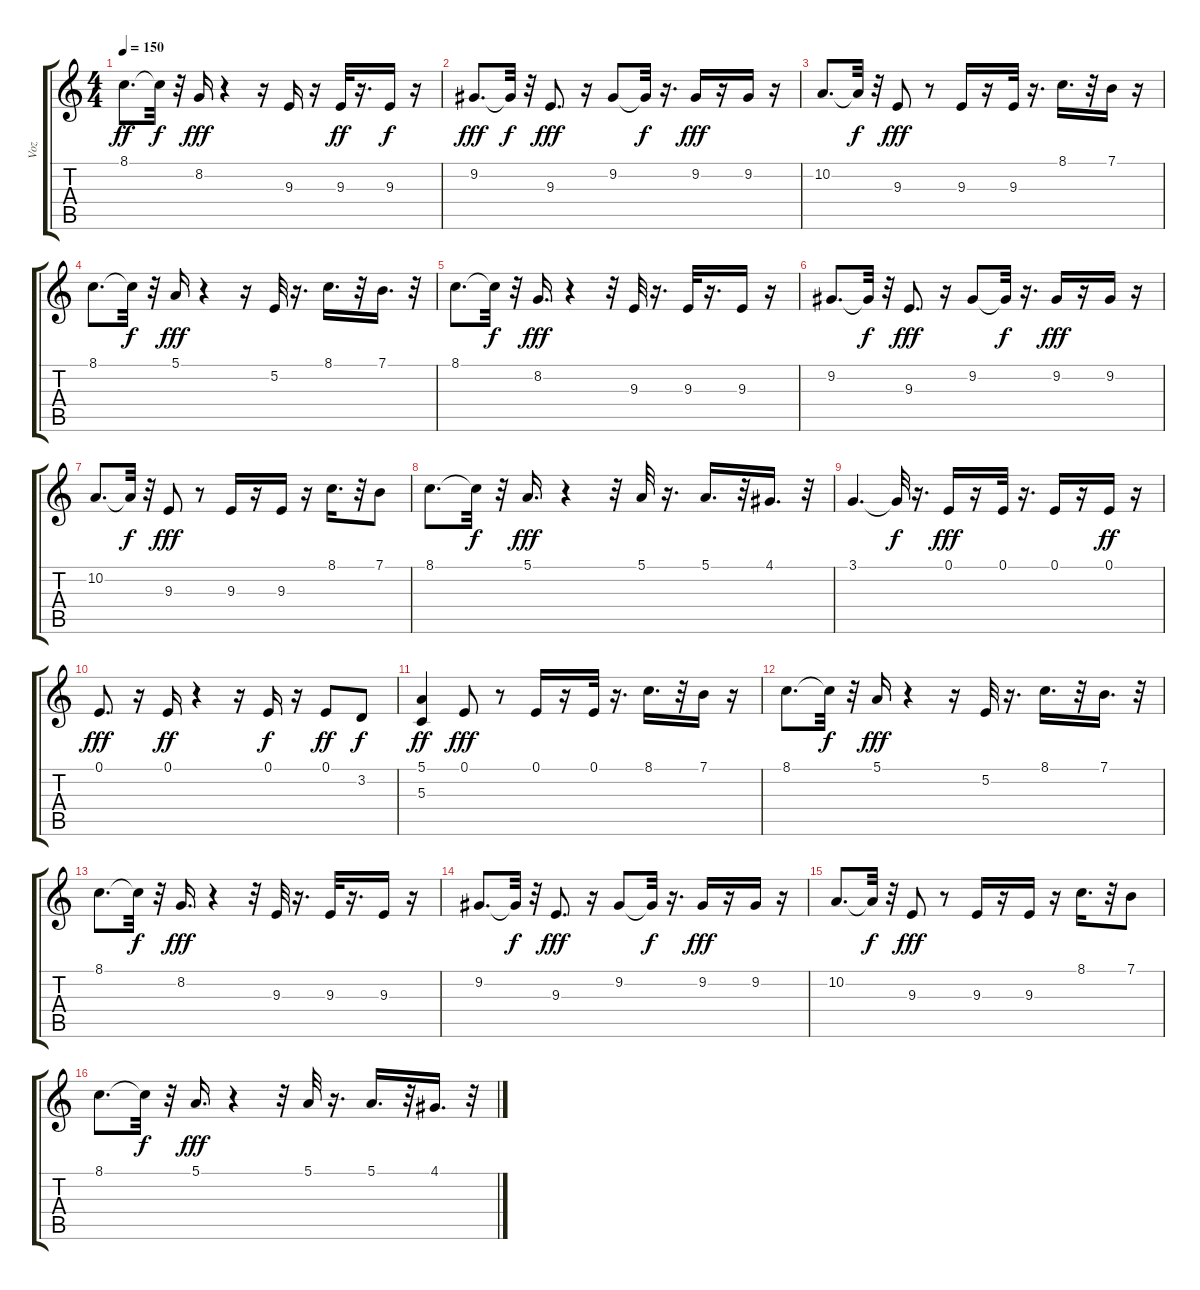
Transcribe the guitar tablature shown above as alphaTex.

\track ("Voz" "Voz") {instrument altosax}
\staff {score tabs}
\tuning (E4 B3 G3 D3 A2 E2) {hide}
\ts (4 4)
\tempo 150
\clef g2
\ks c
8.1.8{d dy ff} 8.1{t}.32{dy f} r.32 8.2.16{dy fff} r.4 r.16 9.3.16 r.16 9.3.32{dy ff} r.16{d} 9.3.16{dy f} r.16 |
9.2.8{d dy fff} 9.2{t}.32{dy f} r.32 9.3.8{d dy fff} r.16 9.2.8 9.2{t}.32{dy f} r.16{d} 9.2.16{dy fff} r.16 9.2.16 r.16 |
10.2.8{d} 10.2{t}.32{dy f} r.32 9.3.8{dy fff} r.8 9.3.16 r.16 9.3.32 r.16{d} 8.1.16{d} r.32 7.1.16 r.16 |
8.1.8{d} 8.1{t}.32{dy f} r.32 5.1.16{dy fff} r.4 r.16 5.2.32 r.16{d} 8.1.16{d} r.32 7.1.16{d} r.32 |
8.1.8{d} 8.1{t}.32{dy f} r.32 8.2.16{d dy fff} r.4 r.32 9.3.32 r.16{d} 9.3.32 r.16{d} 9.3.16 r.16 |
9.2.8{d} 9.2{t}.32{dy f} r.32 9.3.8{d dy fff} r.16 9.2.8 9.2{t}.32{dy f} r.16{d} 9.2.16{dy fff} r.16 9.2.16 r.16 |
10.2.8{d} 10.2{t}.32{dy f} r.32 9.3.8{dy fff} r.8 9.3.16 r.16 9.3.16 r.16 8.1.16{d} r.32 7.1.8 |
8.1.8{d} 8.1{t}.32{dy f} r.32 5.1.16{d dy fff} r.4 r.32 5.1.32 r.16{d} 5.1.16{d} r.32 4.1.16{d} r.32 |
3.1.4{d} 3.1{t}.32{dy f} r.16{d} 0.1.16{dy fff} r.16 0.1.32 r.16{d} 0.1.16 r.16 0.1.16{dy ff} r.16 |
0.1.8{d dy fff} r.16 0.1.16{dy ff} r.4 r.16 0.1.16{dy f} r.16 0.1.8{dy ff} 3.2.8{dy f} |
(5.1 5.3).4{dy ff} 0.1.8{dy fff} r.8 0.1.16 r.16 0.1.32 r.16{d} 8.1.16{d} r.32 7.1.16 r.16 |
8.1.8{d} 8.1{t}.32{dy f} r.32 5.1.16{dy fff} r.4 r.16 5.2.32 r.16{d} 8.1.16{d} r.32 7.1.16{d} r.32 |
8.1.8{d} 8.1{t}.32{dy f} r.32 8.2.16{d dy fff} r.4 r.32 9.3.32 r.16{d} 9.3.32 r.16{d} 9.3.16 r.16 |
9.2.8{d} 9.2{t}.32{dy f} r.32 9.3.8{d dy fff} r.16 9.2.8 9.2{t}.32{dy f} r.16{d} 9.2.16{dy fff} r.16 9.2.16 r.16 |
10.2.8{d} 10.2{t}.32{dy f} r.32 9.3.8{dy fff} r.8 9.3.16 r.16 9.3.16 r.16 8.1.16{d} r.32 7.1.8 |
8.1.8{d} 8.1{t}.32{dy f} r.32 5.1.16{d dy fff} r.4 r.32 5.1.32 r.16{d} 5.1.16{d} r.32 4.1.16{d} r.32
